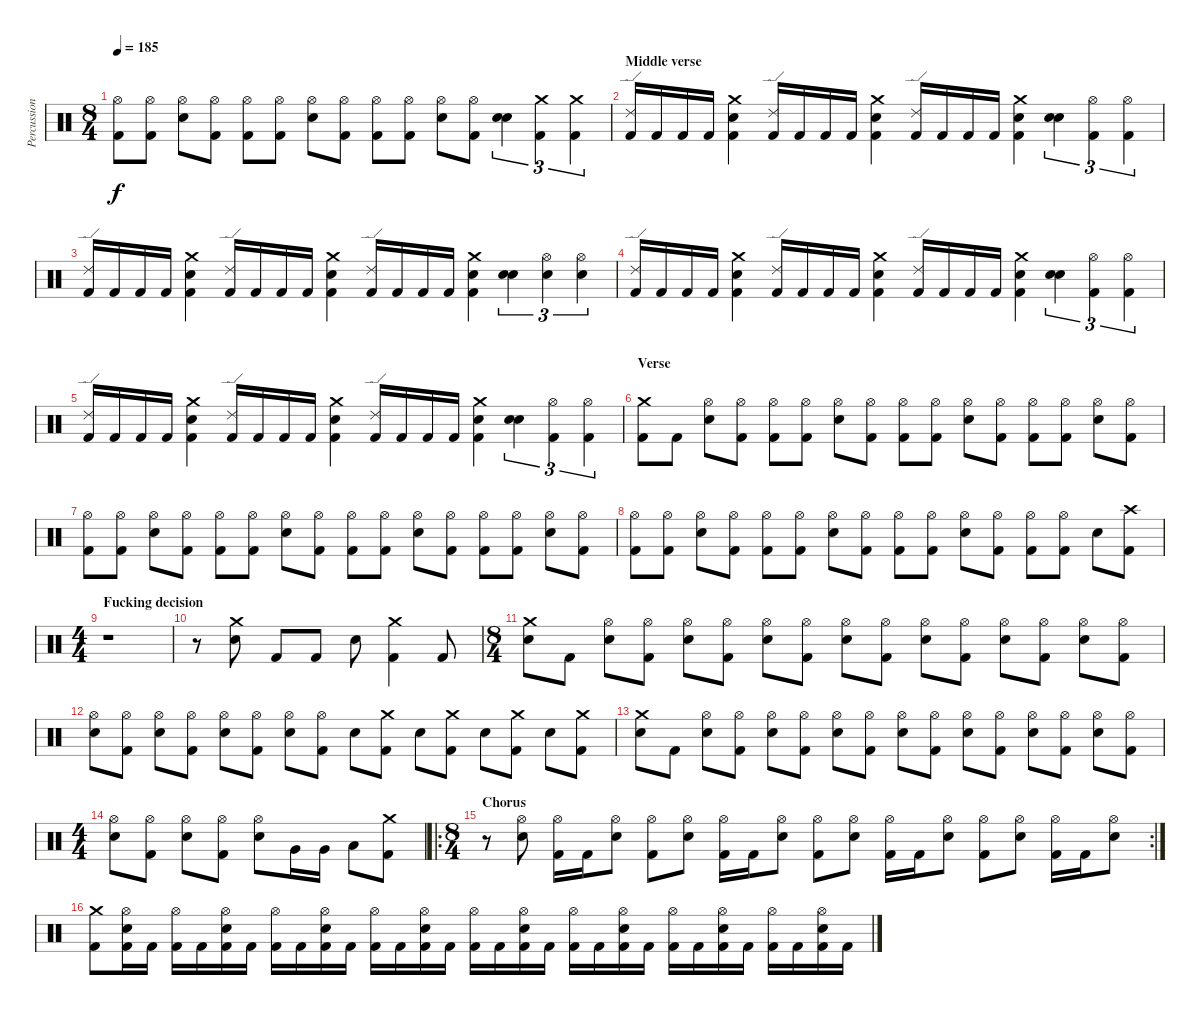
\track ("Percussion" "Percussion") {instrument percussion}
\staff {score}
\articulation defaults
\ts (8 4)
\tempo 185
\clef neutral
\ks c
("Hi-Hat (open)" "Kick (hit) 2").8{dy f} ("Hi-Hat (open)" "Kick (hit) 2").8 ("Hi-Hat (open)" "Electric Snare (hit)").8 ("Hi-Hat (open)" "Kick (hit) 2").8 ("Hi-Hat (open)" "Kick (hit) 2").8 ("Hi-Hat (open)" "Kick (hit) 2").8 ("Hi-Hat (open)" "Electric Snare (hit)").8 ("Hi-Hat (open)" "Kick (hit) 2").8 ("Hi-Hat (open)" "Kick (hit) 2").8 ("Hi-Hat (open)" "Kick (hit) 2").8 ("Hi-Hat (open)" "Electric Snare (hit)").8 ("Hi-Hat (open)" "Kick (hit) 2").8 ("Electric Snare (hit)" "Electric Snare (hit)").4{tu (3 2)} ("Crash medium (hit)" "Kick (hit) 2").4{tu (3 2)} ("Crash medium (hit)" "Kick (hit) 2").4{tu (3 2)} |
\section ("" "Middle verse")
("Ride (edge) 2" "Kick (hit) 2").16 "Kick (hit) 2".16 "Kick (hit) 2".16 "Kick (hit) 2".16 ("Crash medium (hit)" "Electric Snare (hit)" "Kick (hit) 2").4 ("Ride (edge) 2" "Kick (hit) 2").16 "Kick (hit) 2".16 "Kick (hit) 2".16 "Kick (hit) 2".16 ("Crash medium (hit)" "Electric Snare (hit)" "Kick (hit) 2").4 ("Ride (edge) 2" "Kick (hit) 2").16 "Kick (hit) 2".16 "Kick (hit) 2".16 "Kick (hit) 2".16 ("Crash medium (hit)" "Electric Snare (hit)" "Kick (hit) 2").4 ("Electric Snare (hit)" "Electric Snare (hit)").4{tu (3 2)} ("Hi-Hat (open)" "Kick (hit) 2").4{tu (3 2)} ("Hi-Hat (open)" "Kick (hit) 2").4{tu (3 2)} |
("Ride (edge) 2" "Kick (hit) 2").16 "Kick (hit) 2".16 "Kick (hit) 2".16 "Kick (hit) 2".16 ("Crash medium (hit)" "Electric Snare (hit)" "Kick (hit) 2").4 ("Ride (edge) 2" "Kick (hit) 2").16 "Kick (hit) 2".16 "Kick (hit) 2".16 "Kick (hit) 2".16 ("Crash medium (hit)" "Electric Snare (hit)" "Kick (hit) 2").4 ("Ride (edge) 2" "Kick (hit) 2").16 "Kick (hit) 2".16 "Kick (hit) 2".16 "Kick (hit) 2".16 ("Crash medium (hit)" "Electric Snare (hit)" "Kick (hit) 2").4 ("Electric Snare (hit)" "Electric Snare (hit)").4{tu (3 2)} ("Hi-Hat (open)" "Electric Snare (hit)").4{tu (3 2)} ("Hi-Hat (open)" "Electric Snare (hit)").4{tu (3 2)} |
("Ride (edge) 2" "Kick (hit) 2").16 "Kick (hit) 2".16 "Kick (hit) 2".16 "Kick (hit) 2".16 ("Crash medium (hit)" "Electric Snare (hit)" "Kick (hit) 2").4 ("Ride (edge) 2" "Kick (hit) 2").16 "Kick (hit) 2".16 "Kick (hit) 2".16 "Kick (hit) 2".16 ("Crash medium (hit)" "Electric Snare (hit)" "Kick (hit) 2").4 ("Ride (edge) 2" "Kick (hit) 2").16 "Kick (hit) 2".16 "Kick (hit) 2".16 "Kick (hit) 2".16 ("Crash medium (hit)" "Electric Snare (hit)" "Kick (hit) 2").4 ("Electric Snare (hit)" "Electric Snare (hit)").4{tu (3 2)} ("Hi-Hat (open)" "Kick (hit) 2").4{tu (3 2)} ("Hi-Hat (open)" "Kick (hit) 2").4{tu (3 2)} |
("Ride (edge) 2" "Kick (hit) 2").16 "Kick (hit) 2".16 "Kick (hit) 2".16 "Kick (hit) 2".16 ("Crash medium (hit)" "Electric Snare (hit)" "Kick (hit) 2").4 ("Ride (edge) 2" "Kick (hit) 2").16 "Kick (hit) 2".16 "Kick (hit) 2".16 "Kick (hit) 2".16 ("Crash medium (hit)" "Electric Snare (hit)" "Kick (hit) 2").4 ("Ride (edge) 2" "Kick (hit) 2").16 "Kick (hit) 2".16 "Kick (hit) 2".16 "Kick (hit) 2".16 ("Crash medium (hit)" "Electric Snare (hit)" "Kick (hit) 2").4 ("Electric Snare (hit)" "Electric Snare (hit)").4{tu (3 2)} ("Hi-Hat (open)" "Kick (hit) 2").4{tu (3 2)} ("Hi-Hat (open)" "Kick (hit) 2").4{tu (3 2)} |
\section ("" "Verse")
("Crash medium (hit)" "Kick (hit) 2").8 "Kick (hit) 2".8 ("Hi-Hat (open)" "Electric Snare (hit)").8 ("Hi-Hat (open)" "Kick (hit) 2").8 ("Hi-Hat (open)" "Kick (hit) 2").8 ("Hi-Hat (open)" "Kick (hit) 2").8 ("Hi-Hat (open)" "Electric Snare (hit)").8 ("Hi-Hat (open)" "Kick (hit) 2").8 ("Hi-Hat (open)" "Kick (hit) 2").8 ("Hi-Hat (open)" "Kick (hit) 2").8 ("Hi-Hat (open)" "Electric Snare (hit)").8 ("Hi-Hat (open)" "Kick (hit) 2").8 ("Hi-Hat (open)" "Kick (hit) 2").8 ("Hi-Hat (open)" "Kick (hit) 2").8 ("Hi-Hat (open)" "Electric Snare (hit)").8 ("Hi-Hat (open)" "Kick (hit) 2").8 |
("Hi-Hat (open)" "Kick (hit) 2").8 ("Hi-Hat (open)" "Kick (hit) 2").8 ("Hi-Hat (open)" "Electric Snare (hit)").8 ("Hi-Hat (open)" "Kick (hit) 2").8 ("Hi-Hat (open)" "Kick (hit) 2").8 ("Hi-Hat (open)" "Kick (hit) 2").8 ("Hi-Hat (open)" "Electric Snare (hit)").8 ("Hi-Hat (open)" "Kick (hit) 2").8 ("Hi-Hat (open)" "Kick (hit) 2").8 ("Hi-Hat (open)" "Kick (hit) 2").8 ("Hi-Hat (open)" "Electric Snare (hit)").8 ("Hi-Hat (open)" "Kick (hit) 2").8 ("Hi-Hat (open)" "Kick (hit) 2").8 ("Hi-Hat (open)" "Kick (hit) 2").8 ("Hi-Hat (open)" "Electric Snare (hit)").8 ("Hi-Hat (open)" "Kick (hit) 2").8 |
("Hi-Hat (open)" "Kick (hit) 2").8 ("Hi-Hat (open)" "Kick (hit) 2").8 ("Hi-Hat (open)" "Electric Snare (hit)").8 ("Hi-Hat (open)" "Kick (hit) 2").8 ("Hi-Hat (open)" "Kick (hit) 2").8 ("Hi-Hat (open)" "Kick (hit) 2").8 ("Hi-Hat (open)" "Electric Snare (hit)").8 ("Hi-Hat (open)" "Kick (hit) 2").8 ("Hi-Hat (open)" "Kick (hit) 2").8 ("Hi-Hat (open)" "Kick (hit) 2").8 ("Hi-Hat (open)" "Electric Snare (hit)").8 ("Hi-Hat (open)" "Kick (hit) 2").8 ("Hi-Hat (open)" "Kick (hit) 2").8 ("Hi-Hat (open)" "Kick (hit) 2").8 "Electric Snare (hit)".8 ("Crash high (hit)" "Kick (hit) 2").8 |
\ts (4 4)
\section ("" "Fucking decision")
r.1 |
r.8 ("Crash medium (hit)" "Electric Snare (hit)").8 "Kick (hit) 2".8 "Kick (hit) 2".8 "Electric Snare (hit)".8 ("Crash medium (hit)" "Kick (hit) 2").4 "Kick (hit) 2".8 |
\ts (8 4)
("Crash medium (hit)" "Electric Snare (hit)").8 "Kick (hit) 2".8 ("Hi-Hat (open)" "Electric Snare (hit)").8 ("Hi-Hat (open)" "Kick (hit) 2").8 ("Hi-Hat (open)" "Electric Snare (hit)").8 ("Hi-Hat (open)" "Kick (hit) 2").8 ("Hi-Hat (open)" "Electric Snare (hit)").8 ("Hi-Hat (open)" "Kick (hit) 2").8 ("Hi-Hat (open)" "Electric Snare (hit)").8 ("Hi-Hat (open)" "Kick (hit) 2").8 ("Hi-Hat (open)" "Electric Snare (hit)").8 ("Hi-Hat (open)" "Kick (hit) 2").8 ("Hi-Hat (open)" "Electric Snare (hit)").8 ("Hi-Hat (open)" "Kick (hit) 2").8 ("Hi-Hat (open)" "Electric Snare (hit)").8 ("Hi-Hat (open)" "Kick (hit) 2").8 |
("Hi-Hat (open)" "Electric Snare (hit)").8 ("Hi-Hat (open)" "Kick (hit) 2").8 ("Hi-Hat (open)" "Electric Snare (hit)").8 ("Hi-Hat (open)" "Kick (hit) 2").8 ("Hi-Hat (open)" "Electric Snare (hit)").8 ("Hi-Hat (open)" "Kick (hit) 2").8 ("Hi-Hat (open)" "Electric Snare (hit)").8 ("Hi-Hat (open)" "Kick (hit) 2").8 "Electric Snare (hit)".8 ("Crash medium (hit)" "Kick (hit) 2").8 "Electric Snare (hit)".8 ("Crash medium (hit)" "Kick (hit) 2").8 "Electric Snare (hit)".8 ("Crash medium (hit)" "Kick (hit) 2").8 "Electric Snare (hit)".8 ("Crash medium (hit)" "Kick (hit) 2").8 |
("Crash medium (hit)" "Electric Snare (hit)").8 "Kick (hit) 2".8 ("Hi-Hat (open)" "Electric Snare (hit)").8 ("Hi-Hat (open)" "Kick (hit) 2").8 ("Hi-Hat (open)" "Electric Snare (hit)").8 ("Hi-Hat (open)" "Kick (hit) 2").8 ("Hi-Hat (open)" "Electric Snare (hit)").8 ("Hi-Hat (open)" "Kick (hit) 2").8 ("Hi-Hat (open)" "Electric Snare (hit)").8 ("Hi-Hat (open)" "Kick (hit) 2").8 ("Hi-Hat (open)" "Electric Snare (hit)").8 ("Hi-Hat (open)" "Kick (hit) 2").8 ("Hi-Hat (open)" "Electric Snare (hit)").8 ("Hi-Hat (open)" "Kick (hit) 2").8 ("Hi-Hat (open)" "Electric Snare (hit)").8 ("Hi-Hat (open)" "Kick (hit) 2").8 |
\ts (4 4)
("Hi-Hat (open)" "Electric Snare (hit)").8 ("Hi-Hat (open)" "Kick (hit) 2").8 ("Hi-Hat (open)" "Electric Snare (hit)").8 ("Hi-Hat (open)" "Kick (hit) 2").8 ("Hi-Hat (open)" "Electric Snare (hit)").8 "Very Low Tom (hit)".16 "Very Low Tom (hit)".16 "Low Floor Tom (hit)".8 ("Crash medium (hit)" "Kick (hit) 2").8 |
\ro
\rc 2
\ts (8 4)
\section ("" "Chorus")
r.8 ("Hi-Hat (open)" "Electric Snare (hit)").8 ("Hi-Hat (open)" "Kick (hit) 2").16 "Kick (hit) 2".16 ("Hi-Hat (open)" "Electric Snare (hit)").8 ("Hi-Hat (open)" "Kick (hit) 2").8 ("Hi-Hat (open)" "Electric Snare (hit)").8 ("Hi-Hat (open)" "Kick (hit) 2").16 "Kick (hit) 2".16 ("Hi-Hat (open)" "Electric Snare (hit)").8 ("Hi-Hat (open)" "Kick (hit) 2").8 ("Hi-Hat (open)" "Electric Snare (hit)").8 ("Hi-Hat (open)" "Kick (hit) 2").16 "Kick (hit) 2".16 ("Hi-Hat (open)" "Electric Snare (hit)").8 ("Hi-Hat (open)" "Kick (hit) 2").8 ("Hi-Hat (open)" "Electric Snare (hit)").8 ("Hi-Hat (open)" "Kick (hit) 2").16 "Kick (hit) 2".16 ("Hi-Hat (open)" "Electric Snare (hit)").8 |
("Crash medium (hit)" "Kick (hit) 2").8 ("Hi-Hat (open)" "Electric Snare (hit)" "Kick (hit) 2").16 "Kick (hit) 2".16 ("Hi-Hat (open)" "Kick (hit) 2").16 "Kick (hit) 2".16 ("Hi-Hat (open)" "Electric Snare (hit)" "Kick (hit) 2").16 "Kick (hit) 2".16 ("Hi-Hat (open)" "Kick (hit) 2").16 "Kick (hit) 2".16 ("Hi-Hat (open)" "Electric Snare (hit)" "Kick (hit) 2").16 "Kick (hit) 2".16 ("Hi-Hat (open)" "Kick (hit) 2").16 "Kick (hit) 2".16 ("Hi-Hat (open)" "Electric Snare (hit)" "Kick (hit) 2").16 "Kick (hit) 2".16 ("Hi-Hat (open)" "Kick (hit) 2").16 "Kick (hit) 2".16 ("Hi-Hat (open)" "Electric Snare (hit)" "Kick (hit) 2").16 "Kick (hit) 2".16 ("Hi-Hat (open)" "Kick (hit) 2").16 "Kick (hit) 2".16 ("Hi-Hat (open)" "Electric Snare (hit)" "Kick (hit) 2").16 "Kick (hit) 2".16 ("Hi-Hat (open)" "Kick (hit) 2").16 "Kick (hit) 2".16 ("Hi-Hat (open)" "Electric Snare (hit)" "Kick (hit) 2").16 "Kick (hit) 2".16 ("Hi-Hat (open)" "Kick (hit) 2").16 "Kick (hit) 2".16 ("Hi-Hat (open)" "Electric Snare (hit)" "Kick (hit) 2").16 "Kick (hit) 2".16
